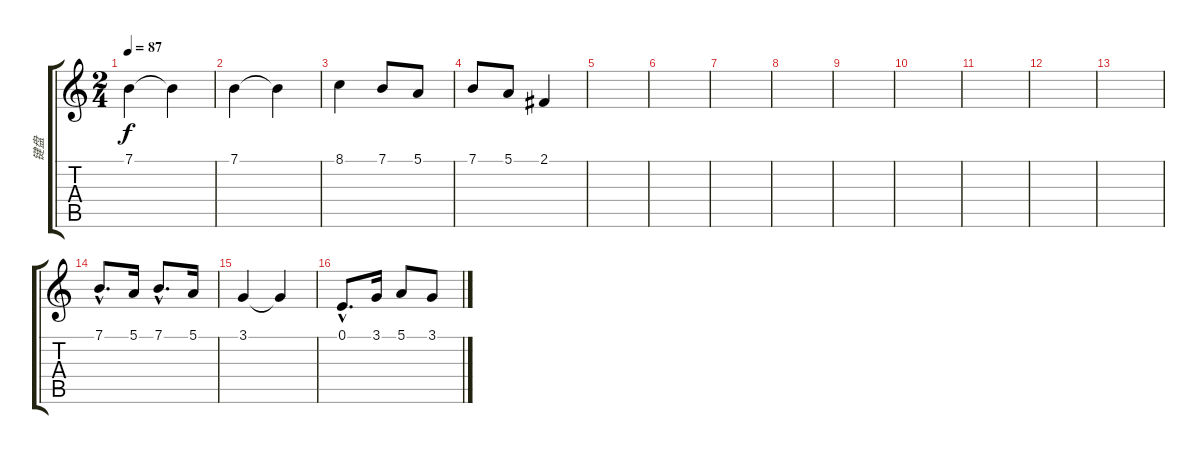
\track ("键盘" "键盘") {instrument synthstrings2}
\staff {score tabs}
\tuning (E4 B3 G3 D3 A2 E2) {hide}
\ts (2 4)
\tempo 87
\clef g2
\ks c
7.1.4{dy f} 7.1{t}.4 |
7.1.4 7.1{t}.4 |
8.1.4 7.1.8 5.1.8 |
7.1.8 5.1.8 2.1.4 |
|
|
|
|
|
|
|
|
|
7.1{hac}.8{d} 5.1.16 7.1{hac}.8{d} 5.1.16 |
3.1.4 3.1{t}.4 |
0.1{hac}.8{d} 3.1.16 5.1.8 3.1.8
